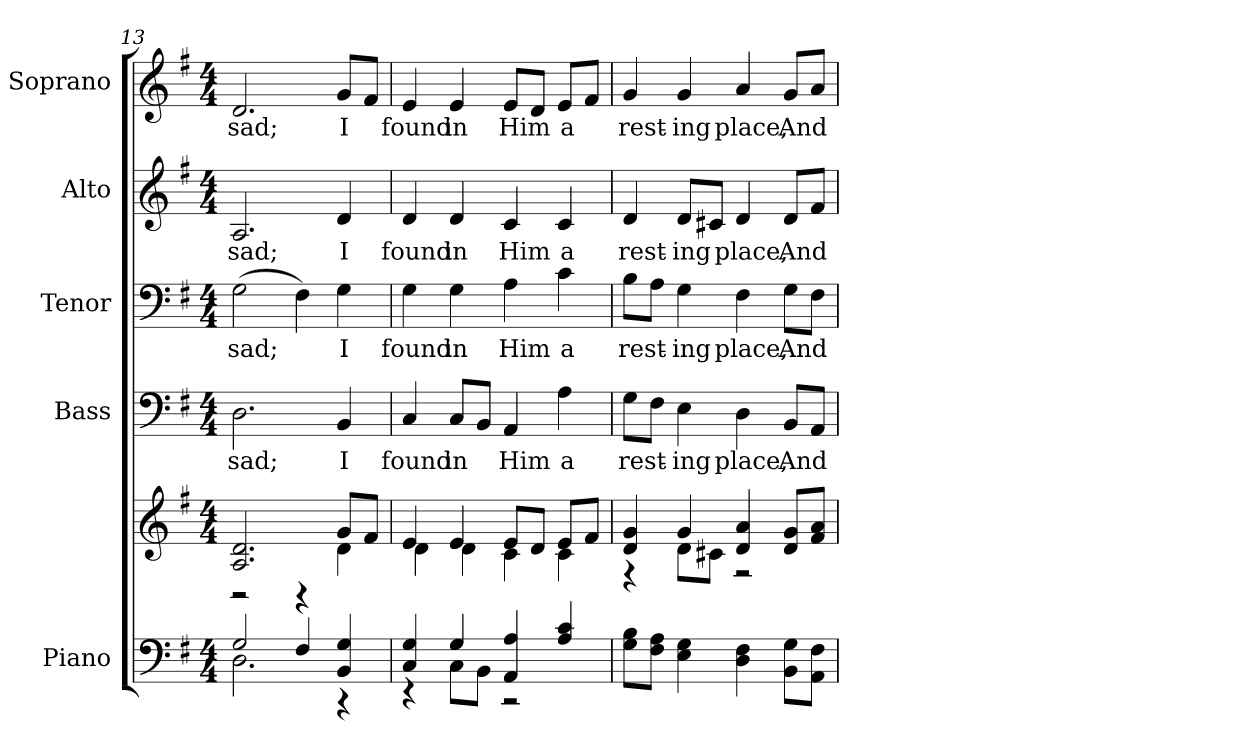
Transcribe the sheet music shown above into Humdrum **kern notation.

**kern	**kern	**kern	**text	**kern	**text	**kern	**text	**kern	**text
*part5	*part5	*part4	*part4	*part3	*part3	*part2	*part2	*part1	*part1
*staff6	*staff5	*staff4	*staff4	*staff3	*staff3	*staff2	*staff2	*staff1	*staff1
*I"Piano	*	*I"Bass	*	*I"Tenor	*	*I"Alto	*	*I"Soprano	*
*I'Pno.	*	*I'B.	*	*I'T.	*	*I'A.	*	*I'S.	*
!!LO:PB:g=z
*clefF4	*clefG2	*clefF4	*	*clefF4	*	*clefG2	*	*clefG2	*
*k[f#]	*k[f#]	*k[f#]	*	*k[f#]	*	*k[f#]	*	*k[f#]	*
*G:	*G:	*G:	*	*G:	*	*G:	*	*G:	*
*M4/4	*M4/4	*M4/4	*	*M4/4	*	*M4/4	*	*M4/4	*
=13	=13	=13	=13	=13	=13	=13	=13	=13	=13
*^	*^	*	*	*	*	*	*	*	*
!	!	!	!	!	!LO:LY:b:color=#000000	!	!	!	!	!	!
!	!	!	!	!	!	!	!LO:LY:b:color=#000000	!	!	!	!
!	!	!	!	!	!	!	!	!	!LO:LY:b:color=#000000	!	!
!	!	!	!	!	!	!	!	!	!	!	!LO:LY:b:color=#000000
2Gi/	2.Di\	2.Ai/ 2.di	2r	2.Di\	sad;	(2Gi\	sad;	2.Ai/	sad;	2.di/	sad;
4F#i/	.	.	4r	.	.	4F#i\)	.	.	.	.	.
!	!	!	!	!	!LO:LY:b:color=#000000	!	!	!	!	!	!
!	!	!	!	!	!	!	!LO:LY:b:color=#000000	!	!	!	!
!	!	!	!	!	!	!	!	!	!LO:LY:b:color=#000000	!	!
!	!	!	!	!	!	!	!	!	!	!	!LO:LY:b:color=#000000
4BBi/ 4Gi	4r	8gi/L	4di\	4BBi/	I	4Gi\	I	4di/	I	8gi/L	I
.	.	8f#i/J	.	.	.	.	.	.	.	8f#i/J	.
=14	=14	=14	=14	=14	=14	=14	=14	=14	=14	=14	=14
!	!	!	!	!	!LO:LY:b:color=#000000	!	!	!	!	!	!
!	!	!	!	!	!	!	!LO:LY:b:color=#000000	!	!	!	!
!	!	!	!	!	!	!	!	!	!LO:LY:b:color=#000000	!	!
!	!	!	!	!	!	!	!	!	!	!	!LO:LY:b:color=#000000
4Ci/ 4Gi	4r	4ei/	4di\	4Ci/	found	4Gi\	found	4di/	found	4ei/	found
!	!	!	!	!	!LO:LY:b:color=#000000	!	!	!	!	!	!
!	!	!	!	!	!	!	!LO:LY:b:color=#000000	!	!	!	!
!	!	!	!	!	!	!	!	!	!LO:LY:b:color=#000000	!	!
!	!	!	!	!	!	!	!	!	!	!	!LO:LY:b:color=#000000
4Gi/	8Ci\L	4ei/	4di\	8Ci/L	in	4Gi\	in	4di/	in	4ei/	in
.	8BBi\J	.	.	8BBi/J	.	.	.	.	.	.	.
!	!	!	!	!	!LO:LY:b:color=#000000	!	!	!	!	!	!
!	!	!	!	!	!	!	!LO:LY:b:color=#000000	!	!	!	!
!	!	!	!	!	!	!	!	!	!LO:LY:b:color=#000000	!	!
!	!	!	!	!	!	!	!	!	!	!	!LO:LY:b:color=#000000
4AAi/ 4Ai	2r	8ei/L	4ci\	4AAi/	Him	4Ai\	Him	4ci/	Him	8ei/L	Him
.	.	8di/J	.	.	.	.	.	.	.	8di/J	.
!	!	!	!	!	!LO:LY:b:color=#000000	!	!	!	!	!	!
!	!	!	!	!	!	!	!LO:LY:b:color=#000000	!	!	!	!
!	!	!	!	!	!	!	!	!	!LO:LY:b:color=#000000	!	!
!	!	!	!	!	!	!	!	!	!	!	!LO:LY:b:color=#000000
4Ai/ 4ci	.	8ei/L	4ci\	4Ai\	a	4ci\	a	4ci/	a	8ei/L	a
.	.	8f#i/J	.	.	.	.	.	.	.	8f#i/J	.
*v	*v	*	*	*	*	*	*	*	*	*	*
!!LO:PB:g=z
=15	=15	=15	=15	=15	=15	=15	=15	=15	=15	=15
!	!	!	!	!LO:LY:b:color=#000000	!	!	!	!	!	!
!	!	!	!	!	!	!LO:LY:b:color=#000000	!	!	!	!
!	!	!	!	!	!	!	!	!LO:LY:b:color=#000000	!	!
!	!	!	!	!	!	!	!	!	!	!LO:LY:b:color=#000000
8Gi\ 8BiL	4di/ 4gi	4r	8Gi\L	rest-	8Bi\L	rest-	4di/	rest-	4gi/	rest-
8F#i\ 8AiJ	.	.	8F#i\J	.	8Ai\J	.	.	.	.	.
!	!	!	!	!LO:LY:b:color=#000000	!	!	!	!	!	!
!	!	!	!	!	!	!LO:LY:b:color=#000000	!	!	!	!
!	!	!	!	!	!	!	!	!LO:LY:b:color=#000000	!	!
!	!	!	!	!	!	!	!	!	!	!LO:LY:b:color=#000000
4Ei\ 4Gi	4gi/	8di\L	4Ei\	-ing	4Gi\	-ing	8di/L	-ing	4gi/	-ing
.	.	8c#Xi\J	.	.	.	.	8c#Xi/J	.	.	.
!	!	!	!	!LO:LY:b:color=#000000	!	!	!	!	!	!
!	!	!	!	!	!	!LO:LY:b:color=#000000	!	!	!	!
!	!	!	!	!	!	!	!	!LO:LY:b:color=#000000	!	!
!	!	!	!	!	!	!	!	!	!	!LO:LY:b:color=#000000
4Di\ 4F#i	4di/ 4ai	2r	4Di\	place,	4F#i\	place,	4di/	place,	4ai/	place,
!	!	!	!	!LO:LY:b:color=#000000	!	!	!	!	!	!
!	!	!	!	!	!	!LO:LY:b:color=#000000	!	!	!	!
!	!	!	!	!	!	!	!	!LO:LY:b:color=#000000	!	!
!	!	!	!	!	!	!	!	!	!	!LO:LY:b:color=#000000
8BBi\ 8GiL	8di/ 8giL	.	8BBi/L	And	8Gi\L	And	8di/L	And	8gi/L	And
8AAi\ 8F#iJ	8f#i/ 8aiJ	.	8AAi/J	.	8F#i\J	.	8f#i/J	.	8ai/J	.
*	*v	*v	*	*	*	*	*	*	*	*
=	=	=	=	=	=	=	=	=	=
*-	*-	*-	*-	*-	*-	*-	*-	*-	*-
